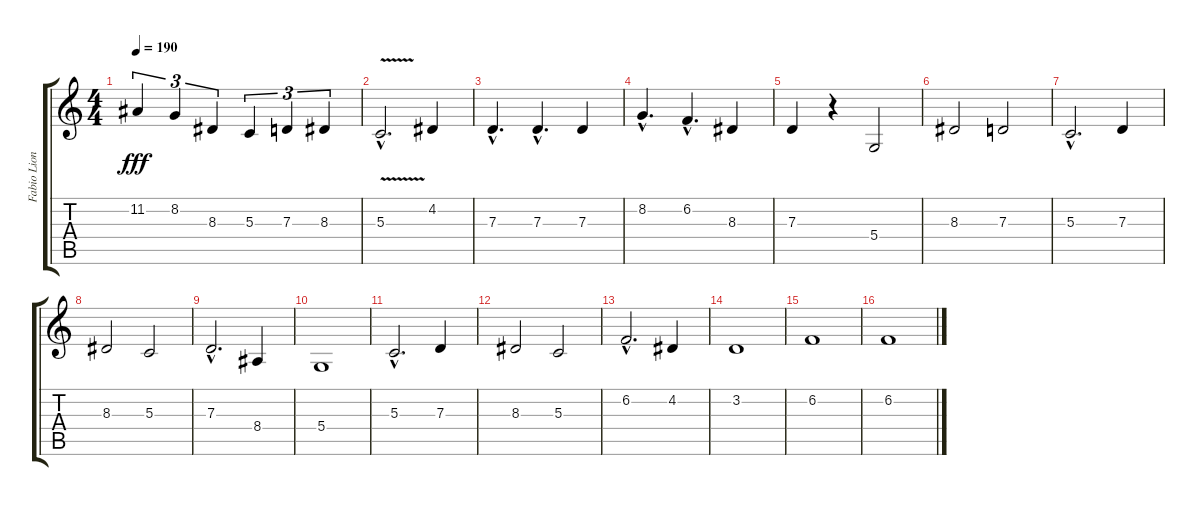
\track ("Fabio Lione" "Fabio Lion") {instrument clarinet}
\staff {score tabs}
\tuning (E4 B3 G3 D3 A2 E2) {hide}
\ts (4 4)
\tempo 190
\clef g2
\ks c
11.2.4{tu (3 2) dy fff} 8.2.4{tu (3 2)} 8.3.4{tu (3 2)} 5.3.4{tu (3 2)} 7.3.4{tu (3 2)} 8.3.4{tu (3 2)} |
5.3{v hac}.2{d} 4.2.4 |
7.3{hac}.4{d} 7.3{hac}.4{d} 7.3.4 |
8.2{hac}.4{d} 6.2{hac}.4{d} 8.3.4 |
7.3.4 r.4 5.4.2 |
8.3.2 7.3.2 |
5.3{hac}.2{d} 7.3.4 |
8.3.2 5.3.2 |
7.3{hac}.2{d} 8.4.4 |
5.4.1 |
5.3{hac}.2{d} 7.3.4 |
8.3.2 5.3.2 |
6.2{hac}.2{d} 4.2.4 |
3.2.1 |
6.2.1 |
6.2.1
